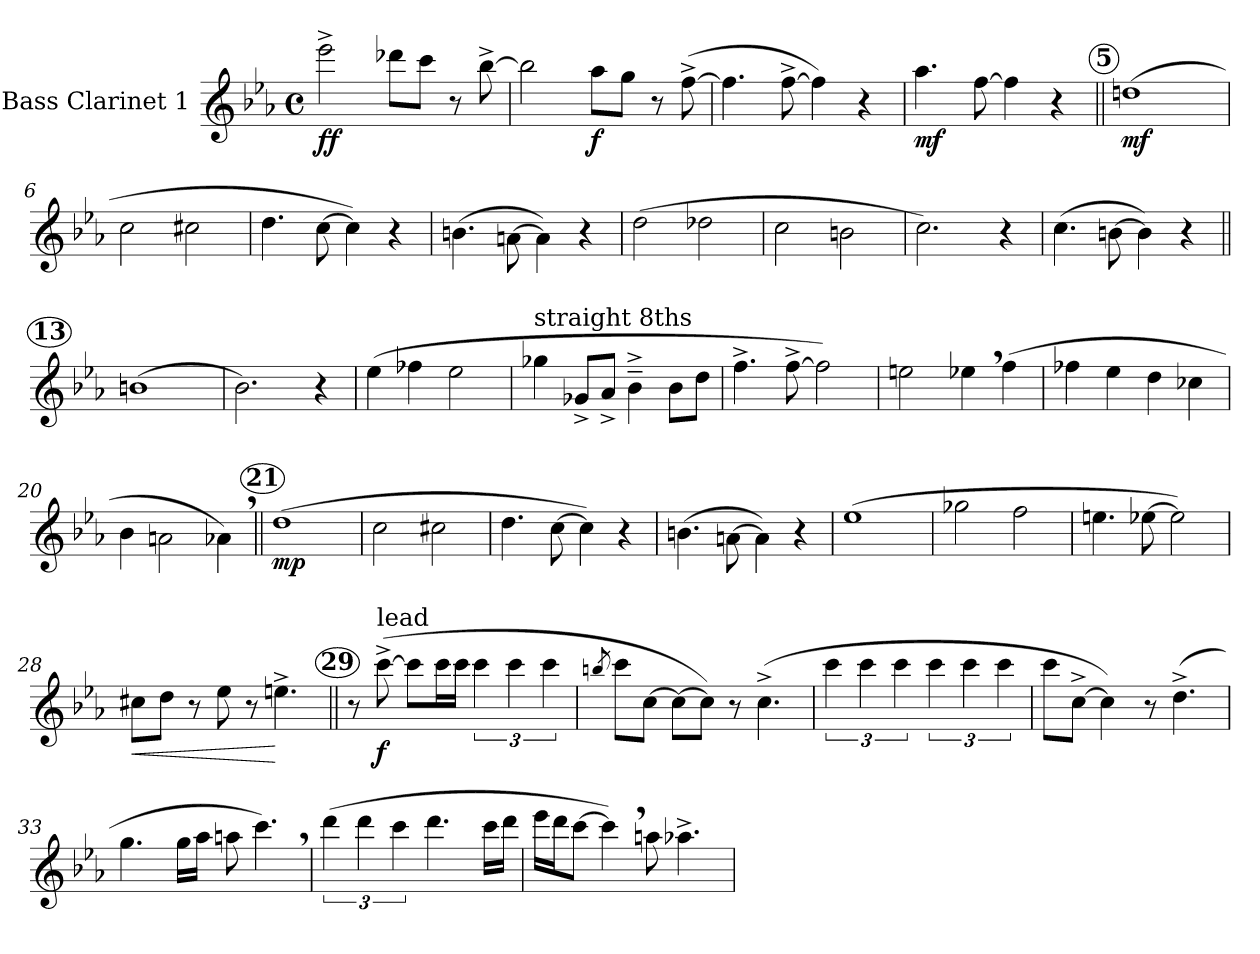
**kern	**dynam
*part1	*part1
*staff1	*staff1
*I"Bass Clarinet 1	*
*I'Cl	*
*clefG2	*
*ITrd8c14	*
*k[b-e-a-]	*
*E-:	*
*M4/4	*
*met(c)	*
=1	=1
!	!LO:DY:b
2ee-^>\	ff
8dd-X\L	.
8cc\J	.
8r	.
[8b-^>\	.
=2	=2
2b-\]	.
!	!LO:DY:b
8a-\L	f
8g\J	.
8r	.
(>[8f^>\	.
=3	=3
4.f\]	.
[8f^>\	.
4f\])	.
4r	.
=4	=4
!	!LO:DY:b
4.a-\	mf
[8f\	.
4f\]	.
4r	.
!!LO:LB:g=z
!!LO:REH:place=s1:a:B:enc=circle:fs=14:t=5
=5||	=5||
!	!LO:DY:b
(>1dn	mf
=6	=6
2c\	.
2c#X\	.
=7	=7
4.d\	.
[8c\	.
4c\])	.
4r	.
=8	=8
(>4.Bn\	.
[8An\	.
4A\])	.
4r	.
=9	=9
(>2d\	.
2d-X\	.
=10	=10
2c\	.
2Bn\	.
!!LO:LB:g=z
=11	=11
2.c\)	.
4r	.
=12	=12
(>4.c\	.
[8Bn\	.
4B\])	.
4r	.
!!LO:REH:place=s1:a:B:enc=circle:fs=14:t=13
=13||	=13||
(>1Bn	.
=14	=14
2.B-i\)	.
4r	.
=15	=15
(>4e-\	.
4f-X\	.
2e-\	.
!!LO:LB:g=z
=16	=16
!LO:TX:a:t=straight 8ths	!
4g-X\	.
8G-X^</L	.
8A-^</J	.
4B-^>~>\	.
8B-\L	.
8d\J	.
=17	=17
4.f^>\	.
[8f^>\	.
2f\])	.
=18	=18
2en\	.
4e-X,>\	.
(>4f\	.
=19	=19
4f-X\	.
4e-\	.
4d\	.
4c-X\	.
=20	=20
4B-\	.
2An\	.
4A-X,>\)	.
!!LO:LB:g=z
!!LO:REH:place=s1:a:B:enc=circle:fs=14:t=21
=21||	=21||
!	!LO:DY:b
(>1d	mp
=22	=22
2c\	.
2c#X\	.
=23	=23
4.d\	.
[8c\	.
4c\])	.
4r	.
=24	=24
(>4.Bn\	.
[8An\	.
4A\])	.
4r	.
=25	=25
(>1e-	.
=26	=26
2g-X\	.
2f\	.
!!LO:LB:g=z
=27	=27
4.en\	.
[8e-X\	.
2e-\])	.
=28	=28
!	!LO:HP:b
8c#X\L	<
8d\J	.
8r	.
8e-\	.
8r	.
4.en^>\	[
!!LO:REH:place=s1:a:B:enc=circle:fs=14:t=29
=29||	=29||
8r	.
!LO:TX:a:t=lead	!
!	!LO:DY:b
(>[8cc^>\	f
8cc\L]	.
16cc\L	.
16cc\JJ	.
6cc\	.
6cc\	.
6cc\	.
=30	=30
8qbn/	.
8cc\L	.
[8c\J	.
8c\L_	.
8c\J])	.
8r	.
(>4.c^>\	.
=31	=31
6cc\	.
6cc\	.
6cc\	.
6cc\	.
6cc\	.
6cc\	.
!!LO:LB:g=z
=32	=32
8cc\L	.
[8c^>\J	.
4c\])	.
8r	.
(>4.d^>\	.
=33	=33
4.g\	.
16g\LL	.
16a-\JJ	.
8an\	.
4.cc,>\)	.
=34	=34
(>6dd\	.
6dd\	.
6cc\	.
4.dd\	.
16cc\LL	.
16dd\JJ	.
=35	=35
16ee-\LL	.
16dd\J	.
[8cc\J	.
4cc,>\])	.
8an\	.
4.a-X^>\	.
=	=
*-	*-
